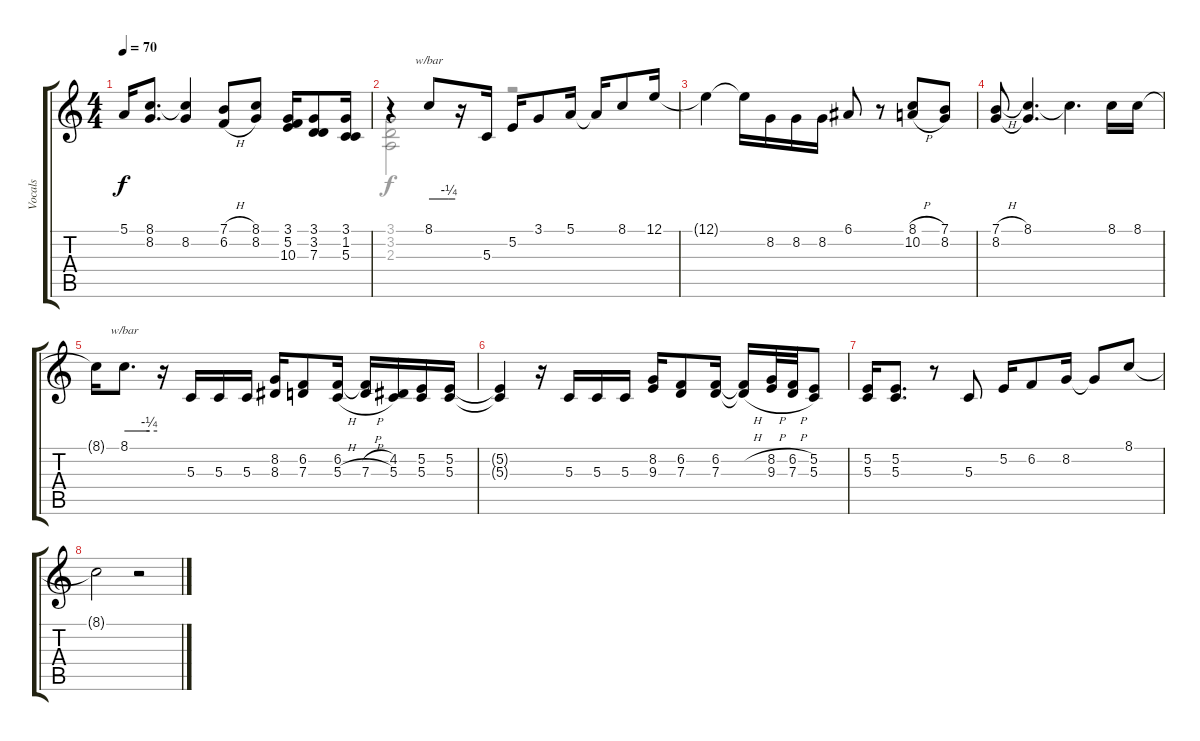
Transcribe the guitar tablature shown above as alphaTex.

\track ("Vocals" "Vocals") {instrument synthvoice}
\staff {score tabs}
\tuning (E4 B3 G3 D3 A2 E2) {hide}
\voice
\ts (4 4)
\tempo 70
\clef g2
\ks c
5.1{t}.16{dy f} (8.1 8.2).8{d} (8.1{t} 8.2).4 (7.1{h} 6.2{h}).8 (8.1 8.2).8 (3.1 5.2 10.3).16 (3.1 3.2 7.3).8 (3.1 1.2 5.3).16 |
r.4 8.1.8{tbe (custom default 0 0 45 -1 60 -1)} r.16 5.3.16 5.2.16 3.1.8 5.1.16 5.1{t}.16 8.1.8 12.1.16 |
12.1{t}.4 12.1{t}.16 8.2.16 8.2.16 8.2.16 6.1.8 r.8 (8.1{h} 10.2{h}).8 (7.1 8.2).8 |
(7.1{h} 8.2).8 (8.1 8.2{t}).4{d} 8.1{t}.4{d} 8.1.16 8.1.16 |
8.1{t}.16 8.1.8{d tbe (custom default 0 0 45 -1 60 -1)} r.16 5.3.16 5.3.16 5.3.16 (8.2 8.3).16 (6.2 7.3).8 (6.2 5.3{h}).16 (6.2{h t} 7.3{h}).16 (4.2 5.3).16 (5.2 5.3).16 (5.2 5.3).16 |
(5.2{t} 5.3{t}).4 r.16 5.3.16 5.3.16 5.3.16 (8.2 9.3).16 (6.2 7.3).8 (6.2 7.3).16 (6.2{h t} 7.3{h t}).16 (8.2{h} 9.3{h}).32 (6.2{h} 7.3{h}).32 (5.2 5.3).8 |
(5.2 5.3).16 (5.2 5.3).8{d} r.8 5.3.8 5.2.16 6.2.8 8.2.16 8.2{t}.8 8.1.8 |
8.1{t}.2 r.2
\voice
\clef g2
\ottava regular
\simile none
\ks c
|
(3.1 3.2 2.3{t}).2 r.2 |
|
|
|
|
|
